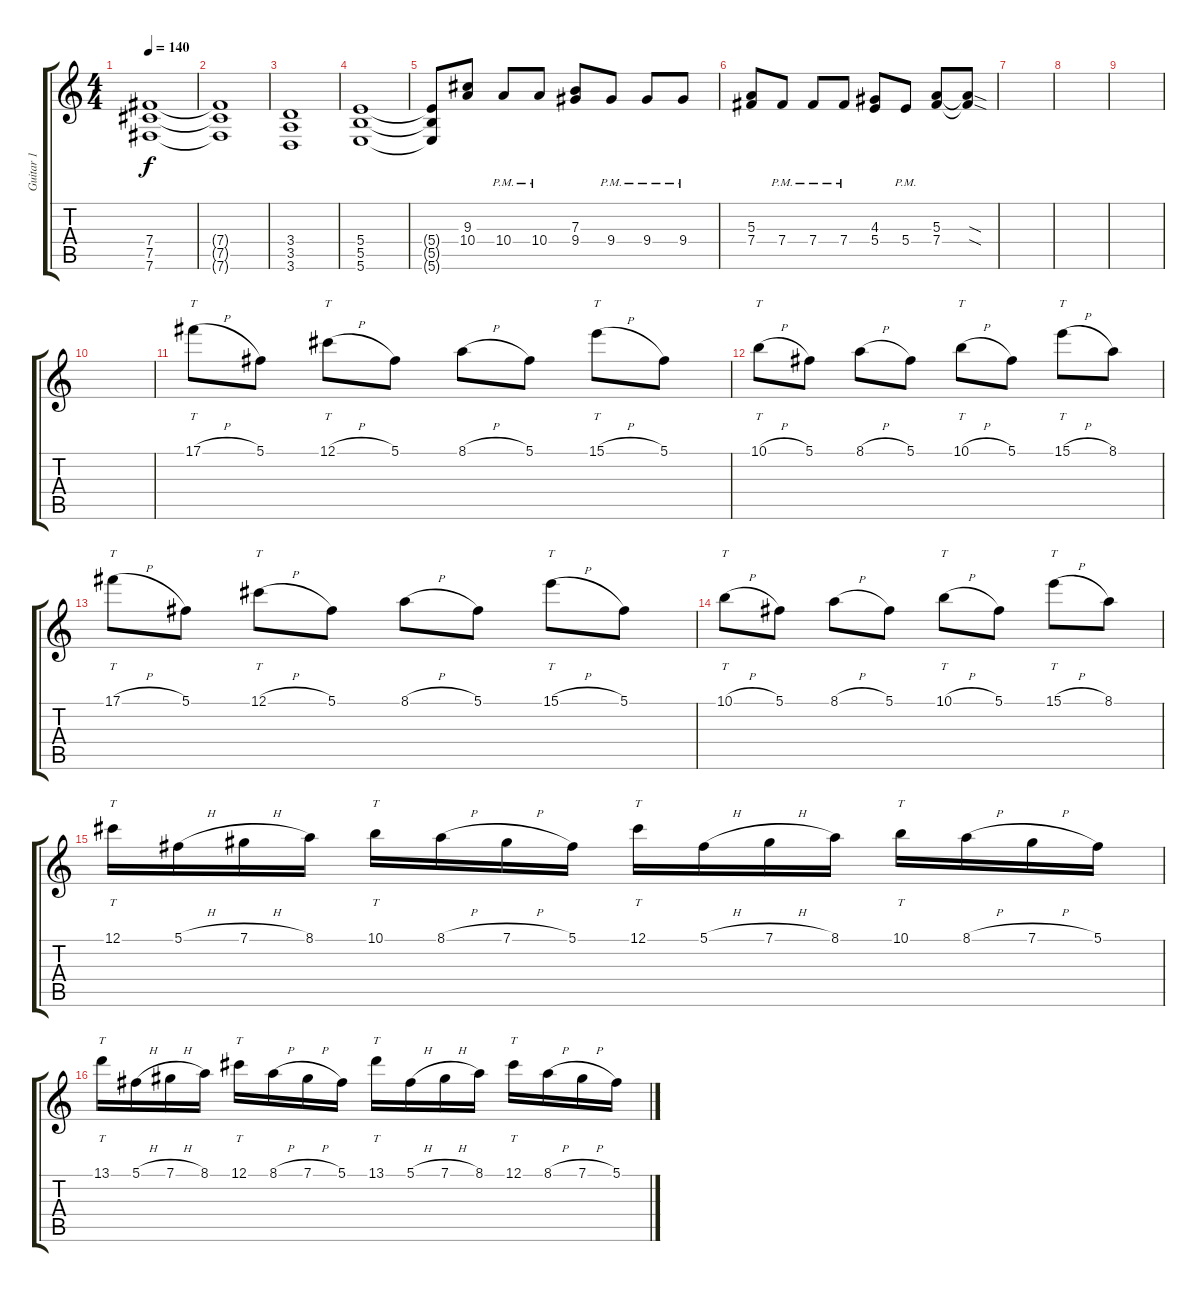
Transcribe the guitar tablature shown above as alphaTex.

\track ("Guitar 1" "Guitar 1") {instrument distortionguitar}
\staff {score tabs}
\tuning (Db4 Ab3 E3 B2 Gb2 B1) {hide}
\ts (4 4)
\tempo 140
\clef g2
\ks c
(7.4 7.5 7.6).1{dy f} |
(7.4{t} 7.5{t} 7.6{t}).1 |
(3.4 3.5 3.6).1 |
(5.4 5.5 5.6).1 |
(5.4{t} 5.5{t} 5.6{t}).8 (9.3 10.4).8 10.4{pm}.8 10.4{pm}.8 (7.3 9.4).8 9.4{pm}.8 9.4{pm}.8 9.4{pm}.8 |
(5.3 7.4).8 7.4{pm}.8 7.4{pm}.8 7.4{pm}.8 (4.3 5.4).8 5.4{pm}.8 (5.3 7.4).8 (5.3{sod t} 7.4{sod t}).8 |
|
|
|
|
17.1{h}.8{tt} 5.1.8 12.1{h}.8{tt} 5.1.8 8.1{h}.8 5.1.8 15.1{h}.8{tt} 5.1.8 |
10.1{h}.8{tt} 5.1.8 8.1{h}.8 5.1.8 10.1{h}.8{tt} 5.1.8 15.1{h}.8{tt} 8.1.8 |
17.1{h}.8{tt} 5.1.8 12.1{h}.8{tt} 5.1.8 8.1{h}.8 5.1.8 15.1{h}.8{tt} 5.1.8 |
10.1{h}.8{tt} 5.1.8 8.1{h}.8 5.1.8 10.1{h}.8{tt} 5.1.8 15.1{h}.8{tt} 8.1.8 |
12.1.16{tt balance 14} 5.1{h}.16 7.1{h}.16 8.1.16 10.1.16{tt} 8.1{h}.16 7.1{h}.16 5.1.16 12.1.16{tt} 5.1{h}.16 7.1{h}.16 8.1.16 10.1.16{tt} 8.1{h}.16 7.1{h}.16 5.1.16 |
13.1.16{tt} 5.1{h}.16 7.1{h}.16 8.1.16 12.1.16{tt} 8.1{h}.16 7.1{h}.16 5.1.16 13.1.16{tt} 5.1{h}.16 7.1{h}.16 8.1.16 12.1.16{tt} 8.1{h}.16 7.1{h}.16 5.1.16
